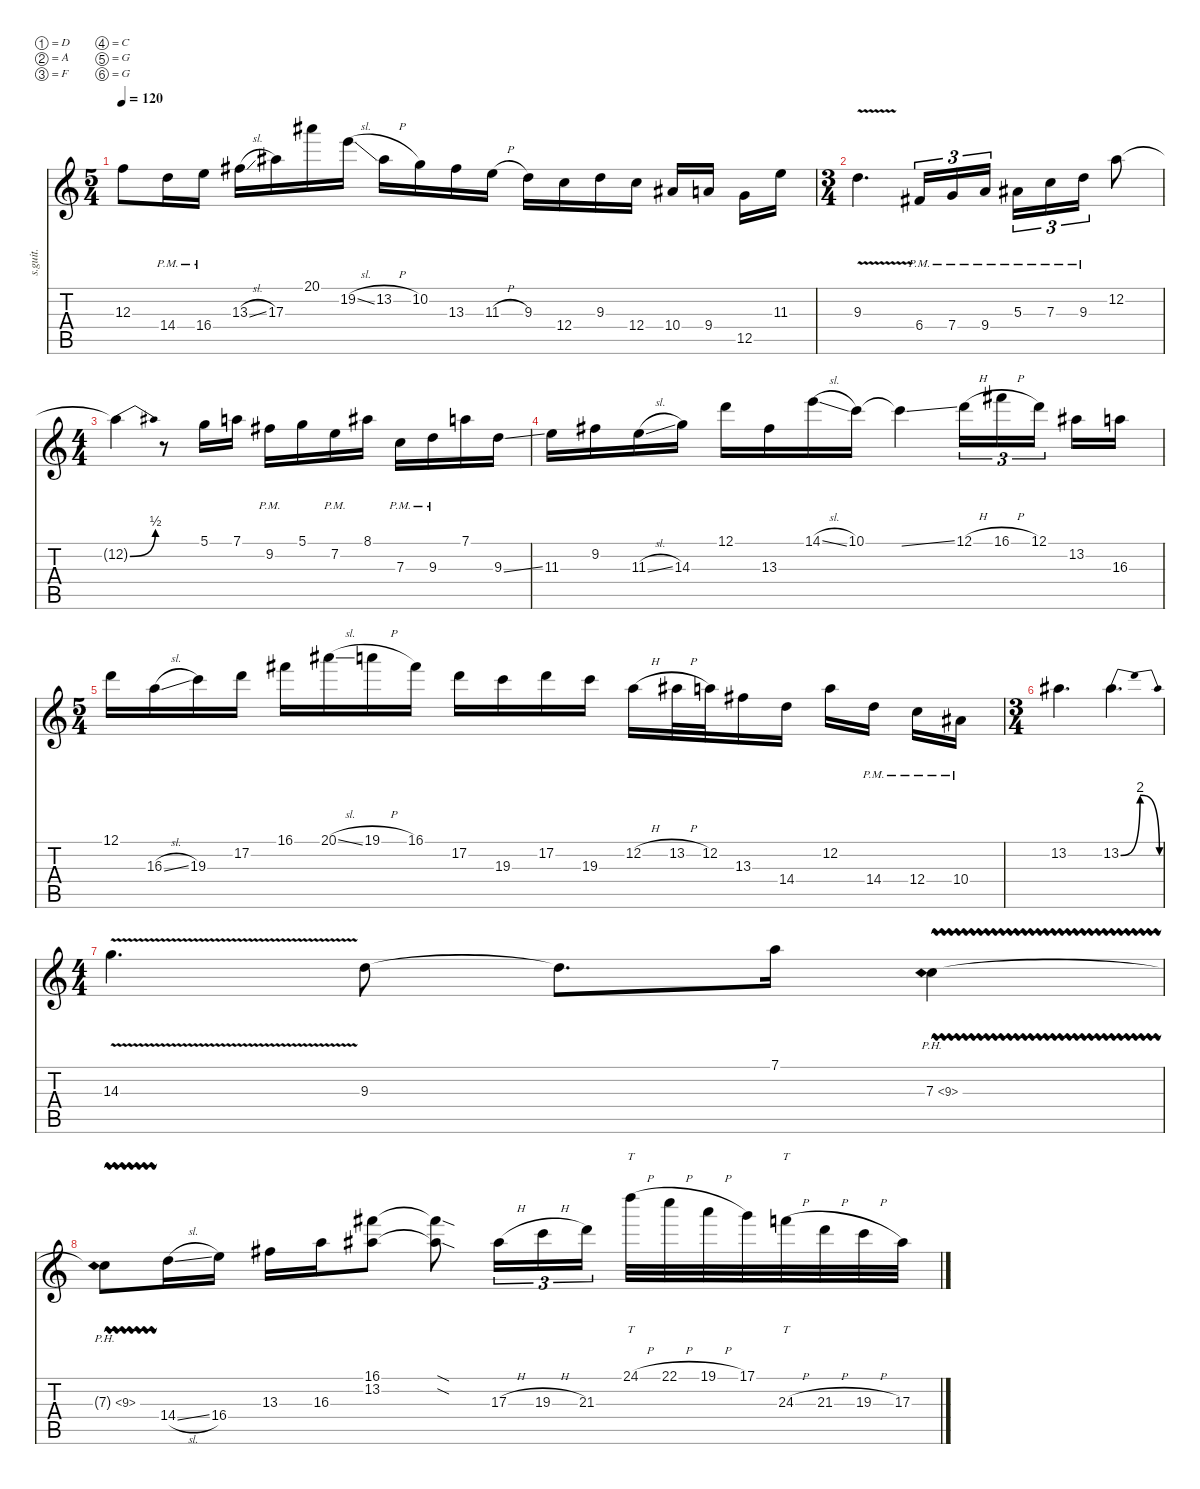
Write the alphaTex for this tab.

\defaultSystemsLayout 4
\hideDynamics
\bracketExtendMode nobrackets
\track ("Rythm Guitar 1 (w/solo)" "s.guit.") {instrument distortionguitar}
\staff {score tabs}
\tuning (D4 A3 F3 C3 G2 G1)
\ts (5 4)
\beaming (8 2 2 2 2)
\tempo 120
\clef g2
\ks c
12.3{t}.8{lyrics (0 "") lyrics (1 "") lyrics (2 "") lyrics (3 "") lyrics (4 "") dy mf} 14.4{pm}.16{lyrics (0 "") lyrics (1 "") lyrics (2 "") lyrics (3 "") lyrics (4 "")} 16.4{pm}.16{lyrics (0 "") lyrics (1 "") lyrics (2 "") lyrics (3 "") lyrics (4 "")} 13.3{sl acc #}.16{lyrics (0 "") lyrics (1 "") lyrics (2 "") lyrics (3 "") lyrics (4 "")} 17.3{acc #}.16{lyrics (0 "") lyrics (1 "") lyrics (2 "") lyrics (3 "") lyrics (4 "")} 20.1{acc #}.16{lyrics (0 "") lyrics (1 "") lyrics (2 "") lyrics (3 "") lyrics (4 "")} 19.2{sl}.16{lyrics (0 "") lyrics (1 "") lyrics (2 "") lyrics (3 "") lyrics (4 "")} 13.2{h acc #}.16{lyrics (0 "") lyrics (1 "") lyrics (2 "") lyrics (3 "") lyrics (4 "")} 10.2.16{lyrics (0 "") lyrics (1 "") lyrics (2 "") lyrics (3 "") lyrics (4 "")} 13.3{acc #}.16{lyrics (0 "") lyrics (1 "") lyrics (2 "") lyrics (3 "") lyrics (4 "")} 11.3{h}.16{lyrics (0 "") lyrics (1 "") lyrics (2 "") lyrics (3 "") lyrics (4 "")} 9.3.16{lyrics (0 "") lyrics (1 "") lyrics (2 "") lyrics (3 "") lyrics (4 "")} 12.4.16{lyrics (0 "") lyrics (1 "") lyrics (2 "") lyrics (3 "") lyrics (4 "")} 9.3.16{lyrics (0 "") lyrics (1 "") lyrics (2 "") lyrics (3 "") lyrics (4 "")} 12.4.16{lyrics (0 "") lyrics (1 "") lyrics (2 "") lyrics (3 "") lyrics (4 "")} 10.4{acc #}.16{lyrics (0 "") lyrics (1 "") lyrics (2 "") lyrics (3 "") lyrics (4 "")} 9.4.16{lyrics (0 "") lyrics (1 "") lyrics (2 "") lyrics (3 "") lyrics (4 "")} 12.5.16{lyrics (0 "") lyrics (1 "") lyrics (2 "") lyrics (3 "") lyrics (4 "")} 11.3.16{lyrics (0 "") lyrics (1 "") lyrics (2 "") lyrics (3 "") lyrics (4 "")} |
\ts (3 4)
\beaming (8 2 2 2 2)
9.3{v}.4{d lyrics (0 "") lyrics (1 "") lyrics (2 "") lyrics (3 "") lyrics (4 "")} 6.4{pm acc #}.16{tu (3 2) lyrics (0 "") lyrics (1 "") lyrics (2 "") lyrics (3 "") lyrics (4 "")} 7.4{pm}.16{tu (3 2) lyrics (0 "") lyrics (1 "") lyrics (2 "") lyrics (3 "") lyrics (4 "")} 9.4{pm}.16{tu (3 2) lyrics (0 "") lyrics (1 "") lyrics (2 "") lyrics (3 "") lyrics (4 "")} 5.3{pm acc #}.16{tu (3 2) lyrics (0 "") lyrics (1 "") lyrics (2 "") lyrics (3 "") lyrics (4 "")} 7.3{pm}.16{tu (3 2) lyrics (0 "") lyrics (1 "") lyrics (2 "") lyrics (3 "") lyrics (4 "")} 9.3{pm}.16{tu (3 2) lyrics (0 "") lyrics (1 "") lyrics (2 "") lyrics (3 "") lyrics (4 "")} 12.2.8{lyrics (0 "") lyrics (1 "") lyrics (2 "") lyrics (3 "") lyrics (4 "")} |
\ts (4 4)
\beaming (8 2 2 2 2)
12.2{be (bend 0 0 15 2) t}.4{lyrics (0 "") lyrics (1 "") lyrics (2 "") lyrics (3 "") lyrics (4 "")} r.8 5.1.16{lyrics (0 "") lyrics (1 "") lyrics (2 "") lyrics (3 "") lyrics (4 "")} 7.1.16{lyrics (0 "") lyrics (1 "") lyrics (2 "") lyrics (3 "") lyrics (4 "")} 9.2{pm acc #}.16{lyrics (0 "") lyrics (1 "") lyrics (2 "") lyrics (3 "") lyrics (4 "")} 5.1.16{lyrics (0 "") lyrics (1 "") lyrics (2 "") lyrics (3 "") lyrics (4 "")} 7.2{pm}.16{lyrics (0 "") lyrics (1 "") lyrics (2 "") lyrics (3 "") lyrics (4 "")} 8.1{acc #}.16{lyrics (0 "") lyrics (1 "") lyrics (2 "") lyrics (3 "") lyrics (4 "")} 7.3{pm}.16{lyrics (0 "") lyrics (1 "") lyrics (2 "") lyrics (3 "") lyrics (4 "")} 9.3{pm}.16{lyrics (0 "") lyrics (1 "") lyrics (2 "") lyrics (3 "") lyrics (4 "")} 7.1.16{lyrics (0 "") lyrics (1 "") lyrics (2 "") lyrics (3 "") lyrics (4 "")} 9.3{ss}.16{lyrics (0 "") lyrics (1 "") lyrics (2 "") lyrics (3 "") lyrics (4 "")} |
11.3.16{lyrics (0 "") lyrics (1 "") lyrics (2 "") lyrics (3 "") lyrics (4 "")} 9.2{acc #}.16{lyrics (0 "") lyrics (1 "") lyrics (2 "") lyrics (3 "") lyrics (4 "")} 11.3{sl}.16{lyrics (0 "") lyrics (1 "") lyrics (2 "") lyrics (3 "") lyrics (4 "")} 14.3.16{lyrics (0 "") lyrics (1 "") lyrics (2 "") lyrics (3 "") lyrics (4 "")} 12.1.16{lyrics (0 "") lyrics (1 "") lyrics (2 "") lyrics (3 "") lyrics (4 "")} 13.3{acc #}.16{lyrics (0 "") lyrics (1 "") lyrics (2 "") lyrics (3 "") lyrics (4 "")} 14.1{sl}.16{lyrics (0 "") lyrics (1 "") lyrics (2 "") lyrics (3 "") lyrics (4 "")} 10.1.16{lyrics (0 "") lyrics (1 "") lyrics (2 "") lyrics (3 "") lyrics (4 "")} 10.1{ss t}.4{lyrics (0 "") lyrics (1 "") lyrics (2 "") lyrics (3 "") lyrics (4 "")} 12.1{h}.16{tu (3 2) lyrics (0 "") lyrics (1 "") lyrics (2 "") lyrics (3 "") lyrics (4 "")} 16.1{h acc #}.16{tu (3 2) lyrics (0 "") lyrics (1 "") lyrics (2 "") lyrics (3 "") lyrics (4 "")} 12.1.16{tu (3 2) lyrics (0 "") lyrics (1 "") lyrics (2 "") lyrics (3 "") lyrics (4 "")} 13.2{acc #}.16{lyrics (0 "") lyrics (1 "") lyrics (2 "") lyrics (3 "") lyrics (4 "")} 16.3.16{lyrics (0 "") lyrics (1 "") lyrics (2 "") lyrics (3 "") lyrics (4 "")} |
\ts (5 4)
\beaming (8 2 2 2 2)
12.1.16{lyrics (0 "") lyrics (1 "") lyrics (2 "") lyrics (3 "") lyrics (4 "")} 16.3{sl}.16{lyrics (0 "") lyrics (1 "") lyrics (2 "") lyrics (3 "") lyrics (4 "")} 19.3.16{lyrics (0 "") lyrics (1 "") lyrics (2 "") lyrics (3 "") lyrics (4 "")} 17.2.16{lyrics (0 "") lyrics (1 "") lyrics (2 "") lyrics (3 "") lyrics (4 "")} 16.1{acc #}.16{lyrics (0 "") lyrics (1 "") lyrics (2 "") lyrics (3 "") lyrics (4 "")} 20.1{sl acc #}.16{lyrics (0 "") lyrics (1 "") lyrics (2 "") lyrics (3 "") lyrics (4 "")} 19.1{h}.16{lyrics (0 "") lyrics (1 "") lyrics (2 "") lyrics (3 "") lyrics (4 "")} 16.1{acc #}.16{lyrics (0 "") lyrics (1 "") lyrics (2 "") lyrics (3 "") lyrics (4 "")} 17.2.16{lyrics (0 "") lyrics (1 "") lyrics (2 "") lyrics (3 "") lyrics (4 "")} 19.3.16{lyrics (0 "") lyrics (1 "") lyrics (2 "") lyrics (3 "") lyrics (4 "")} 17.2.16{lyrics (0 "") lyrics (1 "") lyrics (2 "") lyrics (3 "") lyrics (4 "")} 19.3.16{lyrics (0 "") lyrics (1 "") lyrics (2 "") lyrics (3 "") lyrics (4 "")} 12.2{h}.16{lyrics (0 "") lyrics (1 "") lyrics (2 "") lyrics (3 "") lyrics (4 "")} 13.2{h acc #}.32{lyrics (0 "") lyrics (1 "") lyrics (2 "") lyrics (3 "") lyrics (4 "")} 12.2.32{lyrics (0 "") lyrics (1 "") lyrics (2 "") lyrics (3 "") lyrics (4 "")} 13.3{acc #}.16{lyrics (0 "") lyrics (1 "") lyrics (2 "") lyrics (3 "") lyrics (4 "")} 14.4.16{lyrics (0 "") lyrics (1 "") lyrics (2 "") lyrics (3 "") lyrics (4 "")} 12.2.16{lyrics (0 "") lyrics (1 "") lyrics (2 "") lyrics (3 "") lyrics (4 "")} 14.4{pm}.16{lyrics (0 "") lyrics (1 "") lyrics (2 "") lyrics (3 "") lyrics (4 "")} 12.4{pm}.16{lyrics (0 "") lyrics (1 "") lyrics (2 "") lyrics (3 "") lyrics (4 "")} 10.4{pm acc #}.16{lyrics (0 "") lyrics (1 "") lyrics (2 "") lyrics (3 "") lyrics (4 "")} |
\ts (3 4)
\beaming (8 2 2 2 2)
13.2{acc #}.4{d lyrics (0 "") lyrics (1 "") lyrics (2 "") lyrics (3 "") lyrics (4 "")} 13.2{be (bendrelease 0 0 15 8 30 8 45 0) acc #}.4{d lyrics (0 "") lyrics (1 "") lyrics (2 "") lyrics (3 "") lyrics (4 "")} |
\ts (4 4)
\beaming (8 2 2 2 2)
14.3{v}.4{d lyrics (0 "") lyrics (1 "") lyrics (2 "") lyrics (3 "") lyrics (4 "")} 9.3.8{lyrics (0 "") lyrics (1 "") lyrics (2 "") lyrics (3 "") lyrics (4 "")} 9.3{t}.8{d lyrics (0 "") lyrics (1 "") lyrics (2 "") lyrics (3 "") lyrics (4 "")} 7.1.16{lyrics (0 "") lyrics (1 "") lyrics (2 "") lyrics (3 "") lyrics (4 "")} 7.3{ph 2 vw}.4{lyrics (0 "") lyrics (1 "") lyrics (2 "") lyrics (3 "") lyrics (4 "")} |
7.3{ph 2 t}.8{lyrics (0 "") lyrics (1 "") lyrics (2 "") lyrics (3 "") lyrics (4 "")} 14.4{sl}.16{lyrics (0 "") lyrics (1 "") lyrics (2 "") lyrics (3 "") lyrics (4 "")} 16.4.16{lyrics (0 "") lyrics (1 "") lyrics (2 "") lyrics (3 "") lyrics (4 "")} 13.3{acc #}.16{lyrics (0 "") lyrics (1 "") lyrics (2 "") lyrics (3 "") lyrics (4 "")} 16.3.16{lyrics (0 "") lyrics (1 "") lyrics (2 "") lyrics (3 "") lyrics (4 "")} (16.1{acc #} 13.2{acc #}).8{lyrics (0 "") lyrics (1 "") lyrics (2 "") lyrics (3 "") lyrics (4 "")} (16.1{sod t acc #} 13.2{sod t acc #}).8{lyrics (0 "") lyrics (1 "") lyrics (2 "") lyrics (3 "") lyrics (4 "")} 17.3{h acc #}.16{tu (3 2) lyrics (0 "") lyrics (1 "") lyrics (2 "") lyrics (3 "") lyrics (4 "")} 19.3{h}.16{tu (3 2) lyrics (0 "") lyrics (1 "") lyrics (2 "") lyrics (3 "") lyrics (4 "")} 21.3.16{tu (3 2) lyrics (0 "") lyrics (1 "") lyrics (2 "") lyrics (3 "") lyrics (4 "")} 24.1{h}.32{tt lyrics (0 "") lyrics (1 "") lyrics (2 "") lyrics (3 "") lyrics (4 "")} 22.1{h}.32{lyrics (0 "") lyrics (1 "") lyrics (2 "") lyrics (3 "") lyrics (4 "")} 19.1{h}.32{lyrics (0 "") lyrics (1 "") lyrics (2 "") lyrics (3 "") lyrics (4 "")} 17.1.32{lyrics (0 "") lyrics (1 "") lyrics (2 "") lyrics (3 "") lyrics (4 "")} 24.3{h}.32{tt lyrics (0 "") lyrics (1 "") lyrics (2 "") lyrics (3 "") lyrics (4 "")} 21.3{h}.32{lyrics (0 "") lyrics (1 "") lyrics (2 "") lyrics (3 "") lyrics (4 "")} 19.3{h}.32{lyrics (0 "") lyrics (1 "") lyrics (2 "") lyrics (3 "") lyrics (4 "")} 17.3{acc #}.32{lyrics (0 "") lyrics (1 "") lyrics (2 "") lyrics (3 "") lyrics (4 "")}
